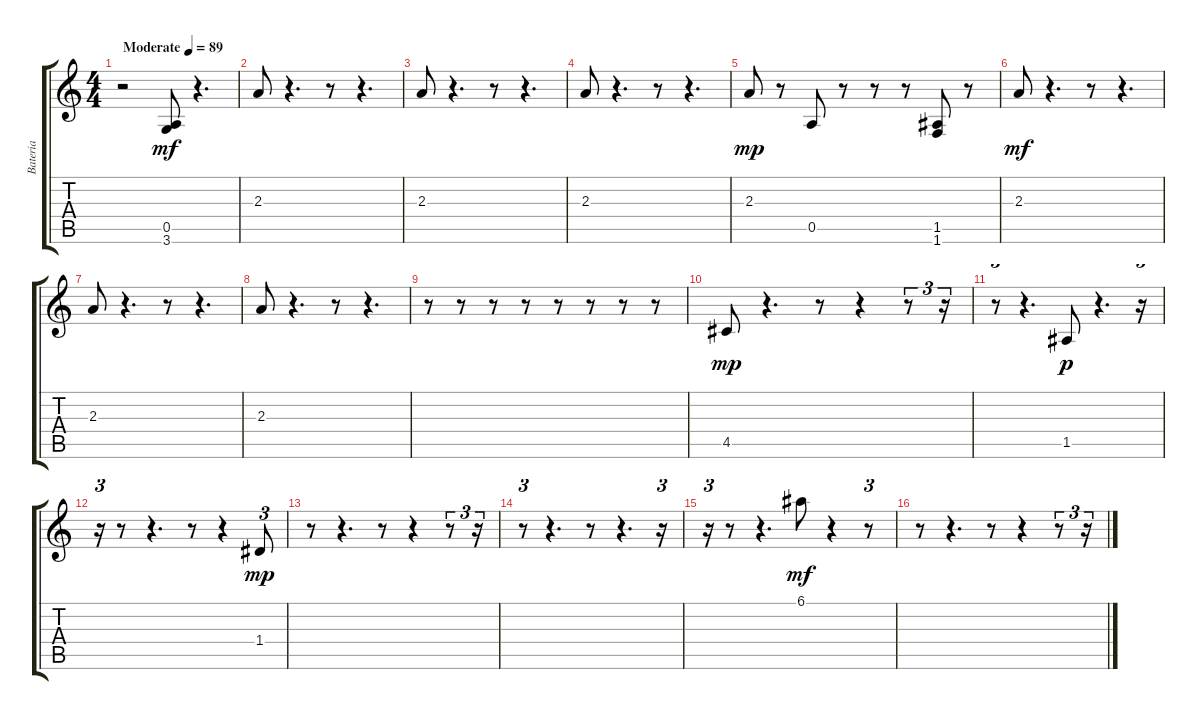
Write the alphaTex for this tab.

\track ("Bateria        " "Bateria   ") {instrument acousticguitarsteel}
\staff {score tabs}
\tuning (E4 B3 G3 D3 A2 E2) {hide}
\ts (4 4)
\tempo (89 "Moderate")
\clef g2
\ks c
r.2{dy mf instrument acousticguitarsteel} (0.5 3.6).8 r.4{d} |
2.3.8 r.4{d} r.8 r.4{d} |
2.3.8 r.4{d} r.8 r.4{d} |
2.3.8 r.4{d} r.8 r.4{d} |
2.3.8{dy mp} r.8 0.5.8 r.8 r.8 r.8 (1.5 1.6).8 r.8 |
2.3.8{dy mf} r.4{d} r.8 r.4{d} |
2.3.8 r.4{d} r.8 r.4{d} |
2.3.8 r.4{d} r.8 r.4{d} |
r.8 r.8 r.8 r.8 r.8 r.8 r.8 r.8 |
4.5.8{dy mp} r.4{d} r.8 r.4 r.8{tu (3 2)} r.16{tu (3 2)} |
r.8{tu (3 2)} r.4{d} 1.5.8{dy p} r.4{d} r.16{tu (3 2)} |
r.16{tu (3 2)} r.8 r.4{d} r.8 r.4 1.4.8{tu (3 2) dy mp} |
r.8 r.4{d} r.8 r.4 r.8{tu (3 2)} r.16{tu (3 2)} |
r.8{tu (3 2)} r.4{d} r.8 r.4{d} r.16{tu (3 2)} |
r.16{tu (3 2)} r.8 r.4{d} 6.1.8{dy mf} r.4 r.8{tu (3 2)} |
r.8 r.4{d} r.8 r.4 r.8{tu (3 2)} r.16{tu (3 2)}
